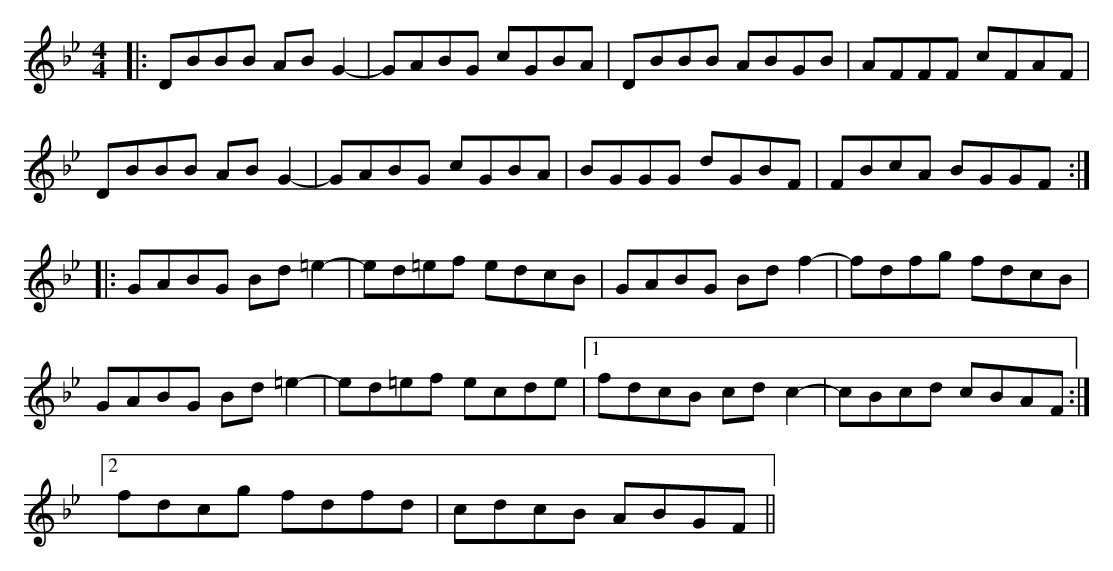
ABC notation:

X:1
M:4/4
K:Gmin
|:DBBB AB G2-|GABG cGBA|DBBB ABGB|AFFF cFAF|
DBBB ABG2-|GABG cGBA|BGGG dGBF|FBcA BGGF:|
|:GABG Bd=e2-|ed=ef edcB|GABG Bdf2-|fdfg fdcB|
GABG Bd=e2-|ed=ef ecde|1 fdcB cdc2-|cBcd cBAF:|
[2 fdcg fdfd|cdcB ABGF||
